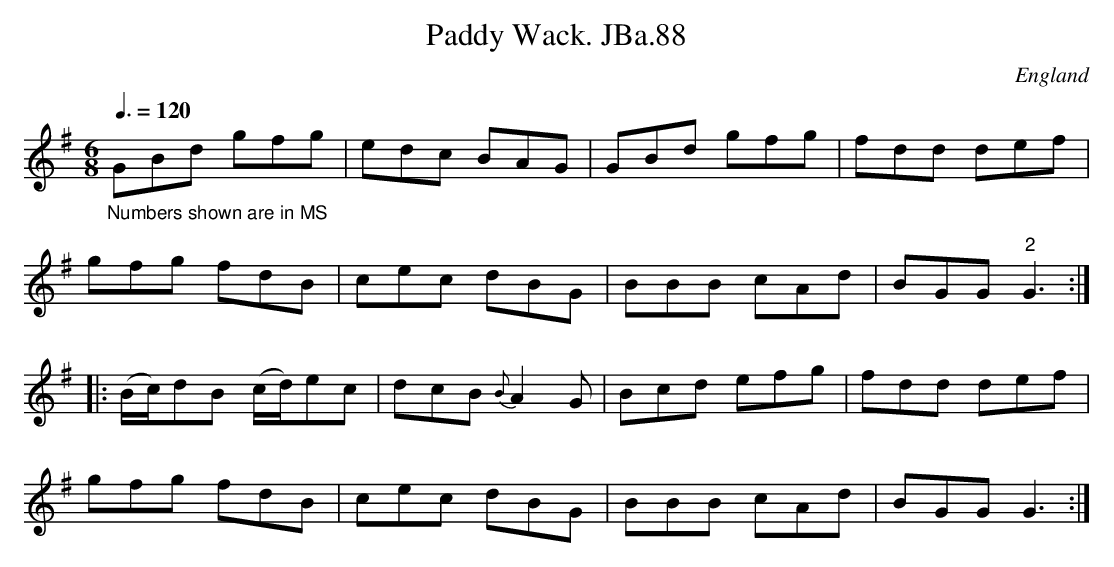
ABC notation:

X:1
T:Paddy Wack. JBa.88
M:6/8
L:1/8
Q:3/8=120
O:England
notC:Distinctly different hand
K:G major
"_Numbers shown are in MS"
GBd gfg | edc BAG | GBd gfg | fdd def |!
gfg fdB | cec dBG |BBB cAd | BGG "2"G3 :|!
|:  (B/c/)dB (c/d/)ec | dcB {B}A2G |Bcd efg | fdd def |!
gfg fdB | cec dBG | BBB cAd | BGG G3 :|
